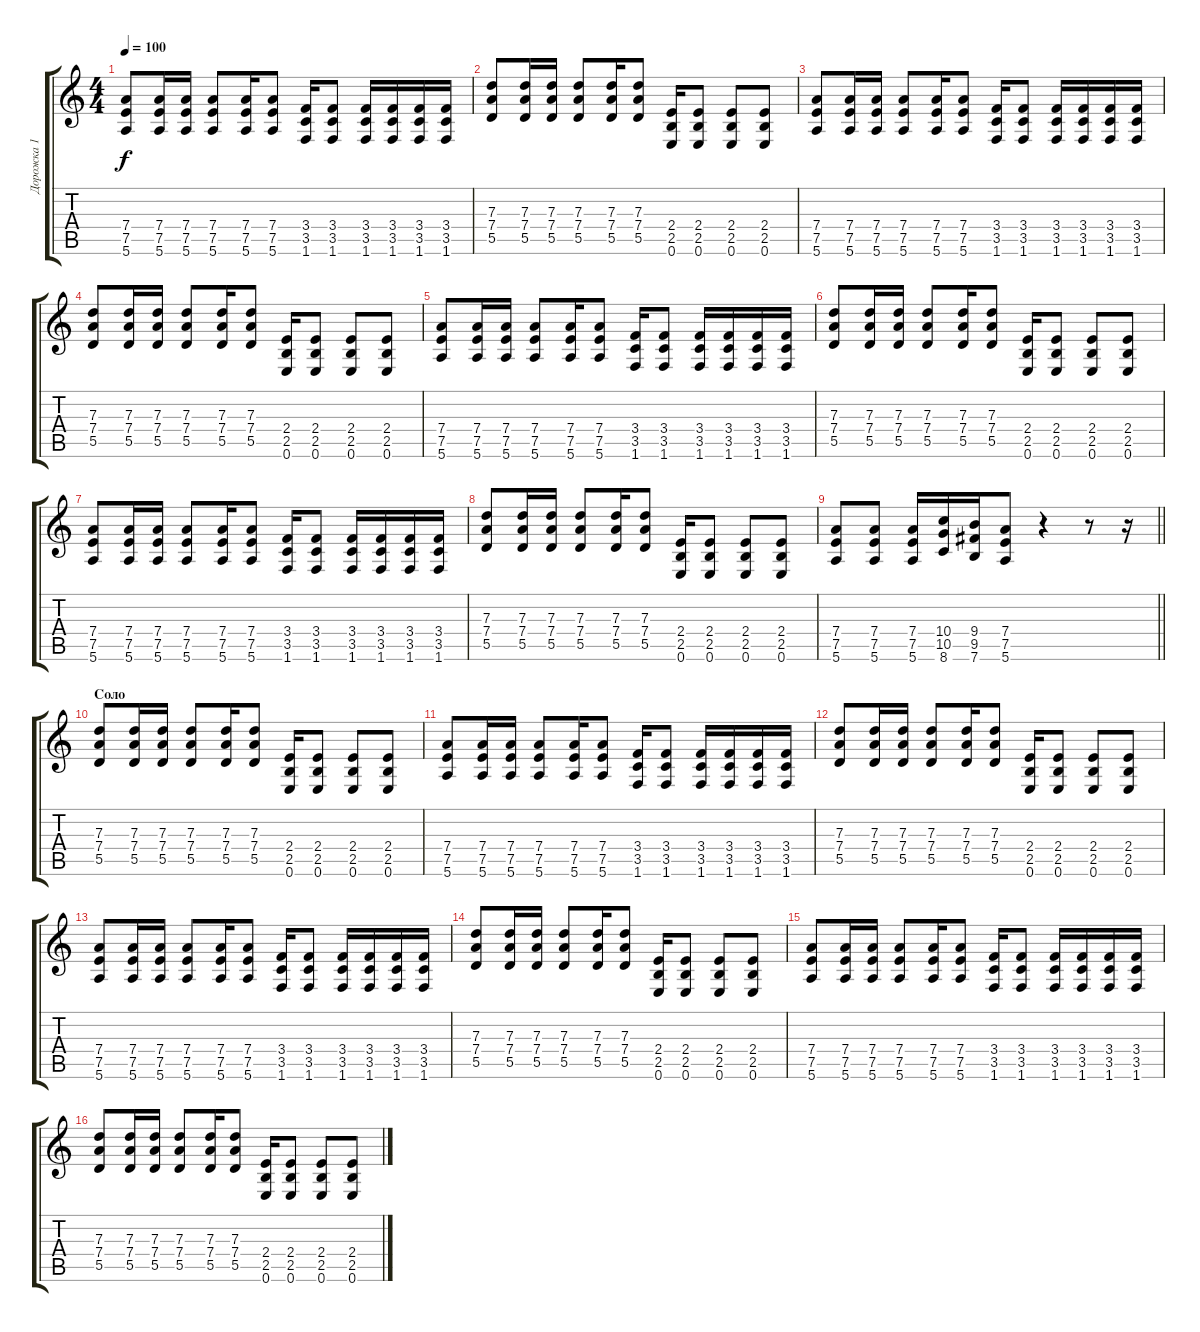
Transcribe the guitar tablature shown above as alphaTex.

\track ("Дорожка 1" "Дорожка 1") {instrument overdrivenguitar}
\staff {score tabs}
\tuning (E4 B3 G3 D3 A2 E2) {hide}
\ts (4 4)
\tempo 100
\clef g2
\ks c
(7.4 7.5 5.6).8{dy f} (7.4 7.5 5.6).16 (7.4 7.5 5.6).16 (7.4 7.5 5.6).8 (7.4 7.5 5.6).16 (7.4 7.5 5.6).8 (3.4 3.5 1.6).16 (3.4 3.5 1.6).8 (3.4 3.5 1.6).16 (3.4 3.5 1.6).16 (3.4 3.5 1.6).16 (3.4 3.5 1.6).16 |
(7.3 7.4 5.5).8 (7.3 7.4 5.5).16 (7.3 7.4 5.5).16 (7.3 7.4 5.5).8 (7.3 7.4 5.5).16 (7.3 7.4 5.5).8 (2.4 2.5 0.6).16 (2.4 2.5 0.6).8 (2.4 2.5 0.6).8 (2.4 2.5 0.6).8 |
(7.4 7.5 5.6).8 (7.4 7.5 5.6).16 (7.4 7.5 5.6).16 (7.4 7.5 5.6).8 (7.4 7.5 5.6).16 (7.4 7.5 5.6).8 (3.4 3.5 1.6).16 (3.4 3.5 1.6).8 (3.4 3.5 1.6).16 (3.4 3.5 1.6).16 (3.4 3.5 1.6).16 (3.4 3.5 1.6).16 |
(7.3 7.4 5.5).8 (7.3 7.4 5.5).16 (7.3 7.4 5.5).16 (7.3 7.4 5.5).8 (7.3 7.4 5.5).16 (7.3 7.4 5.5).8 (2.4 2.5 0.6).16 (2.4 2.5 0.6).8 (2.4 2.5 0.6).8 (2.4 2.5 0.6).8 |
(7.4 7.5 5.6).8 (7.4 7.5 5.6).16 (7.4 7.5 5.6).16 (7.4 7.5 5.6).8 (7.4 7.5 5.6).16 (7.4 7.5 5.6).8 (3.4 3.5 1.6).16 (3.4 3.5 1.6).8 (3.4 3.5 1.6).16 (3.4 3.5 1.6).16 (3.4 3.5 1.6).16 (3.4 3.5 1.6).16 |
(7.3 7.4 5.5).8 (7.3 7.4 5.5).16 (7.3 7.4 5.5).16 (7.3 7.4 5.5).8 (7.3 7.4 5.5).16 (7.3 7.4 5.5).8 (2.4 2.5 0.6).16 (2.4 2.5 0.6).8 (2.4 2.5 0.6).8 (2.4 2.5 0.6).8 |
(7.4 7.5 5.6).8 (7.4 7.5 5.6).16 (7.4 7.5 5.6).16 (7.4 7.5 5.6).8 (7.4 7.5 5.6).16 (7.4 7.5 5.6).8 (3.4 3.5 1.6).16 (3.4 3.5 1.6).8 (3.4 3.5 1.6).16 (3.4 3.5 1.6).16 (3.4 3.5 1.6).16 (3.4 3.5 1.6).16 |
(7.3 7.4 5.5).8 (7.3 7.4 5.5).16 (7.3 7.4 5.5).16 (7.3 7.4 5.5).8 (7.3 7.4 5.5).16 (7.3 7.4 5.5).8 (2.4 2.5 0.6).16 (2.4 2.5 0.6).8 (2.4 2.5 0.6).8 (2.4 2.5 0.6).8 |
\barLineRight lightlight
(7.4 7.5 5.6).8 (7.4 7.5 5.6).8 (7.4 7.5 5.6).16 (10.4 10.5 8.6).16 (9.4 9.5 7.6).16 (7.4 7.5 5.6).8 r.4 r.8 r.16 |
\section ("" "Соло")
(7.3 7.4 5.5).8{volume 9} (7.3 7.4 5.5).16 (7.3 7.4 5.5).16 (7.3 7.4 5.5).8 (7.3 7.4 5.5).16 (7.3 7.4 5.5).8 (2.4 2.5 0.6).16 (2.4 2.5 0.6).8 (2.4 2.5 0.6).8 (2.4 2.5 0.6).8 |
(7.4 7.5 5.6).8 (7.4 7.5 5.6).16 (7.4 7.5 5.6).16 (7.4 7.5 5.6).8 (7.4 7.5 5.6).16 (7.4 7.5 5.6).8 (3.4 3.5 1.6).16 (3.4 3.5 1.6).8 (3.4 3.5 1.6).16 (3.4 3.5 1.6).16 (3.4 3.5 1.6).16 (3.4 3.5 1.6).16 |
(7.3 7.4 5.5).8 (7.3 7.4 5.5).16 (7.3 7.4 5.5).16 (7.3 7.4 5.5).8 (7.3 7.4 5.5).16 (7.3 7.4 5.5).8 (2.4 2.5 0.6).16 (2.4 2.5 0.6).8 (2.4 2.5 0.6).8 (2.4 2.5 0.6).8 |
(7.4 7.5 5.6).8 (7.4 7.5 5.6).16 (7.4 7.5 5.6).16 (7.4 7.5 5.6).8 (7.4 7.5 5.6).16 (7.4 7.5 5.6).8 (3.4 3.5 1.6).16 (3.4 3.5 1.6).8 (3.4 3.5 1.6).16 (3.4 3.5 1.6).16 (3.4 3.5 1.6).16 (3.4 3.5 1.6).16 |
(7.3 7.4 5.5).8 (7.3 7.4 5.5).16 (7.3 7.4 5.5).16 (7.3 7.4 5.5).8 (7.3 7.4 5.5).16 (7.3 7.4 5.5).8 (2.4 2.5 0.6).16 (2.4 2.5 0.6).8 (2.4 2.5 0.6).8 (2.4 2.5 0.6).8 |
(7.4 7.5 5.6).8 (7.4 7.5 5.6).16 (7.4 7.5 5.6).16 (7.4 7.5 5.6).8 (7.4 7.5 5.6).16 (7.4 7.5 5.6).8 (3.4 3.5 1.6).16 (3.4 3.5 1.6).8 (3.4 3.5 1.6).16 (3.4 3.5 1.6).16 (3.4 3.5 1.6).16 (3.4 3.5 1.6).16 |
(7.3 7.4 5.5).8 (7.3 7.4 5.5).16 (7.3 7.4 5.5).16 (7.3 7.4 5.5).8 (7.3 7.4 5.5).16 (7.3 7.4 5.5).8 (2.4 2.5 0.6).16 (2.4 2.5 0.6).8 (2.4 2.5 0.6).8 (2.4 2.5 0.6).8
